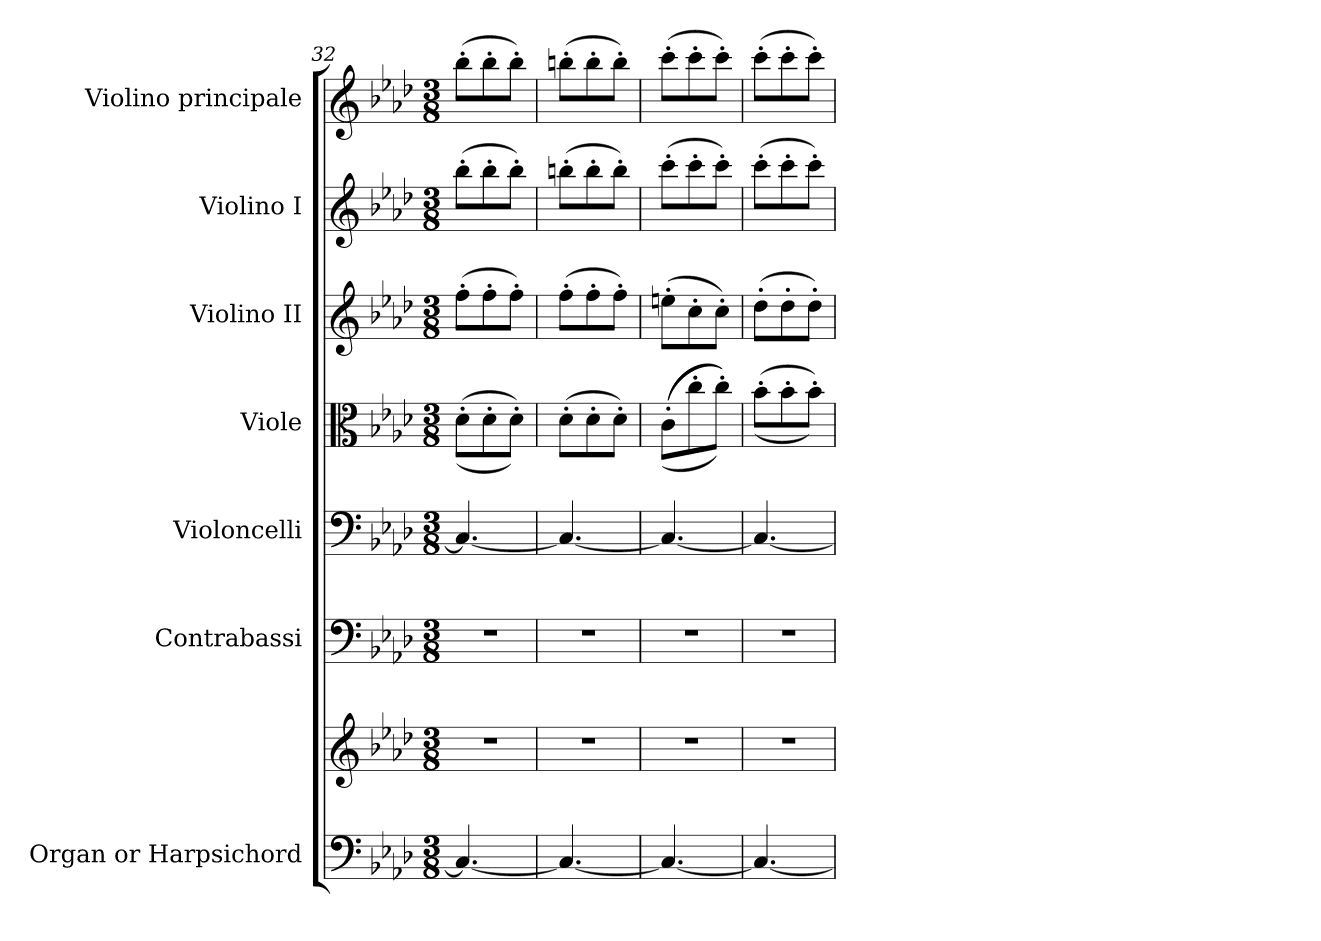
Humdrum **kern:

**kern	**kern	**kern	**kern	**kern	**kern	**kern	**kern
*part7	*part7	*part6	*part5	*part4	*part3	*part2	*part1
*staff8	*staff7	*staff6	*staff5	*staff4	*staff3	*staff2	*staff1
*I"Organ or Harpsichord	*	*I"Contrabassi	*I"Violoncelli	*I"Viole	*I"Violino II	*I"Violino I	*I"Violino principale
*I'Hch.	*	*I'Cbs.	*I'Vcl.	*I'Vle.	*I'Vln. II	*I'Vln. I	*I'Vln.
*clefF4	*clefG2	*clefF4	*clefF4	*clefC3	*clefG2	*clefG2	*clefG2
*	*	*ITrd7c12	*	*	*	*	*
*k[b-e-a-d-]	*k[b-e-a-d-]	*k[b-e-a-d-]	*k[b-e-a-d-]	*k[b-e-a-d-]	*k[b-e-a-d-]	*k[b-e-a-d-]	*k[b-e-a-d-]
*M3/8	*M3/8	*M3/8	*M3/8	*M3/8	*M3/8	*M3/8	*M3/8
=32	=32	=32	=32	=32	=32	=32	=32
4.C/_	4.r	4.r	4.C/_	(>(>8d-'\L	(>8ff'\L	(>8bb-'\L	(>8bb-'\L
.	.	.	.	8d-'\	8ff'\	8bb-'\	8bb-'\
.	.	.	.	8d-'\J))	8ff'\J)	8bb-'\J)	8bb-'\J)
=33	=33	=33	=33	=33	=33	=33	=33
4.C/_	4.r	4.r	4.C/_	(>8d-'\L	(>8ff'\L	(>8bbn'\L	(>8bbn'\L
.	.	.	.	8d-'\	8ff'\	8bb'\	8bb'\
.	.	.	.	8d-'\J)	8ff'\J)	8bb'\J)	8bb'\J)
=34	=34	=34	=34	=34	=34	=34	=34
4.C/_	4.r	4.r	4.C/_	(>(>(>8c'\L	(>8een'\L	(>8ccc'\L	(>8ccc'\L
.	.	.	.	8cc'\	8cc'\	8ccc'\	8ccc'\
.	.	.	.	8cc'\J)))	8cc'\J)	8ccc'\J)	8ccc'\J)
=35	=35	=35	=35	=35	=35	=35	=35
4.C/_	4.r	4.r	4.C/_	(>(>8b-'\L	(>8dd-'\L	(>8ccc'\L	(>8ccc'\L
.	.	.	.	8b-'\	8dd-'\	8ccc'\	8ccc'\
.	.	.	.	8b-'\J))	8dd-'\J)	8ccc'\J)	8ccc'\J)
=	=	=	=	=	=	=	=
*-	*-	*-	*-	*-	*-	*-	*-
